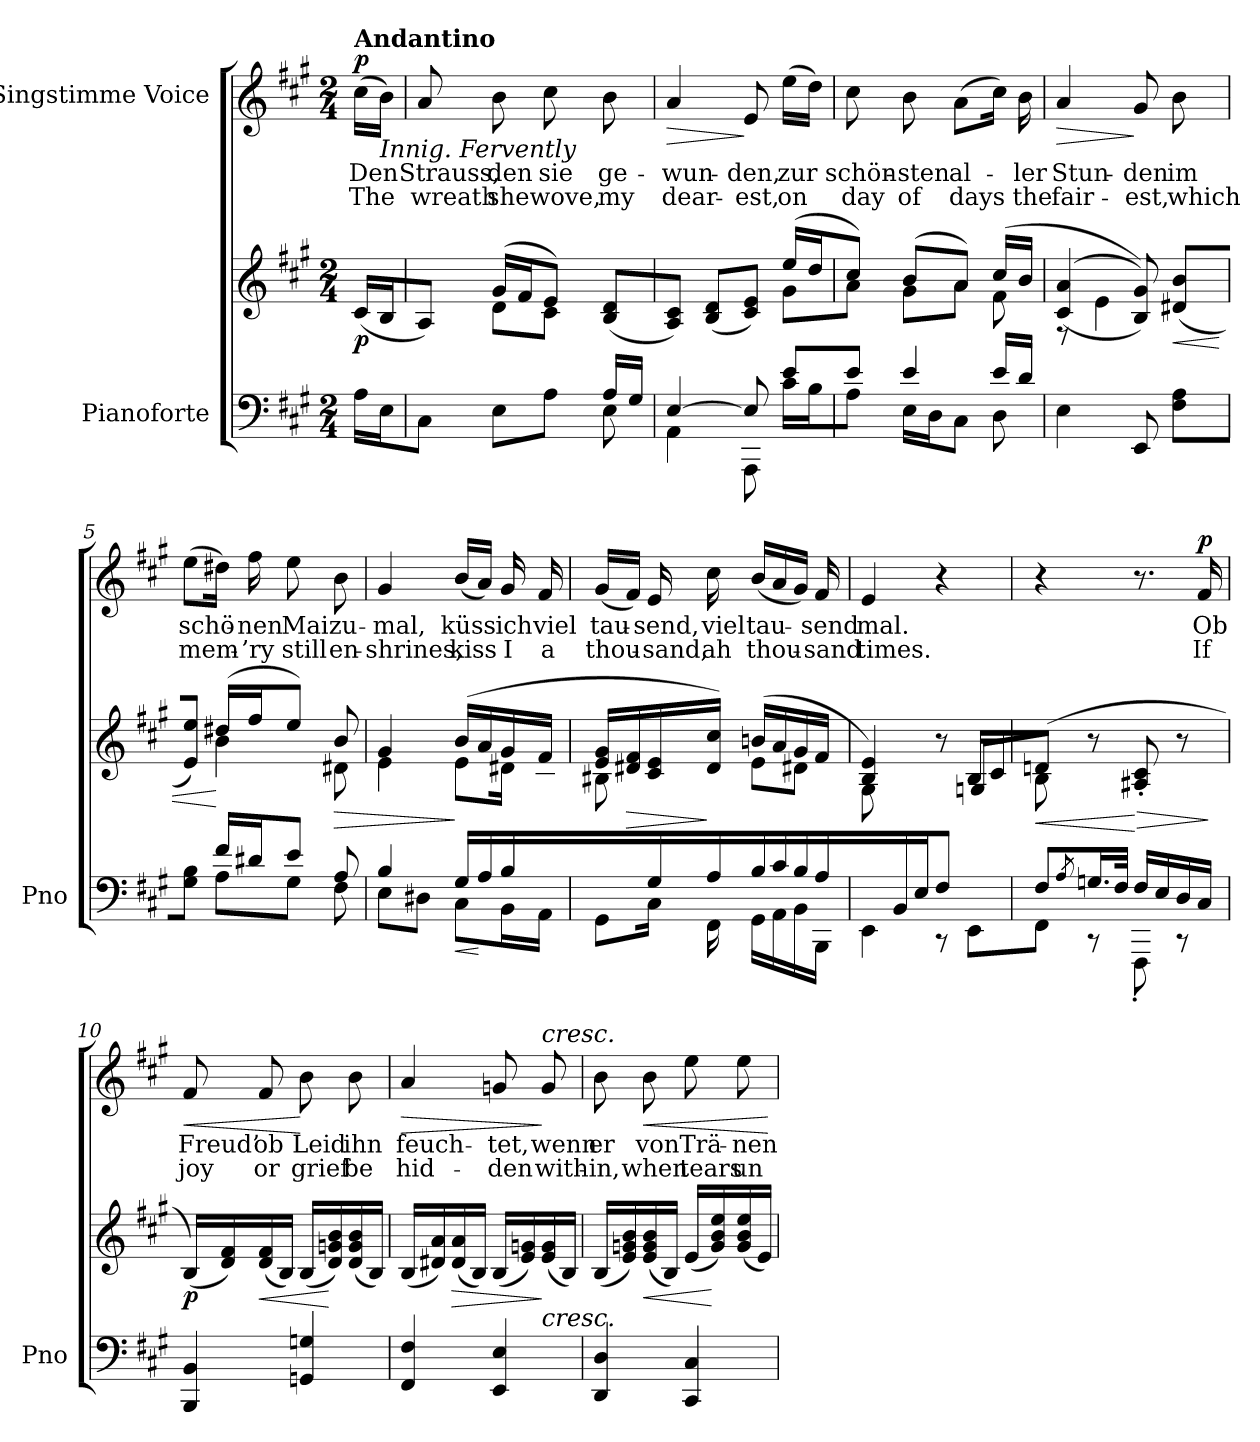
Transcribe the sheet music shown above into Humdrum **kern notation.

**kern	**kern	**dynam	**kern	**text	**text	**dynam
*part2	*part2	*part2	*part1	*part1	*part1	*part1
*staff3	*staff2	*staff2/3	*staff1	*staff1	*staff1	*staff1
*I"Pianoforte	*	*	*I"Singstimme Voice	*	*	*
*I'Pno	*	*	*	*	*	*
*clefF4	*clefG2	*	*clefG2	*	*	*
*k[f#c#g#]	*k[f#c#g#]	*	*k[f#c#g#]	*	*	*
*M2/4	*M2/4	*	*M2/4	*	*	*
=	=	=	=	=	=	=
!	!	!	!LO:TX:a:B:t=Andantino	!	!	!
!	!	!LO:DY:b	!	!LO:LY:b	!LO:LY:b	!LO:DY:a
16A\LL	(16c#/LL	p	(16cc#\LL	Den	The	p
!	!	!	!LO:TX:b:i:t=Innig. Fervently	!	!	!
16E\J	16B/J	.	16b\JJ)	.	.	.
=1	=1	=1	=1	=1	=1	=1
*^	*^	*	*	*	*	*
!	!	!	!	!	!	!LO:LY:b	!LO:LY:b	!
8C#\J	4ryy	8A/J)	8ryy	.	8a/	Strauss,	wreath	.
!	!	!	!	!	!	!LO:LY:b	!LO:LY:b	!
8E\L	.	(16g#/LL	8d\L	.	8b\	den	she	.
.	.	16f#/J	.	.	.	.	.	.
!	!	!	!	!	!	!LO:LY:b	!LO:LY:b	!
8A\J	8ryy	8e/J)	8c#\J	.	8cc#\	sie	wove,	.
!	!	!	!	!	!	!LO:LY:b	!LO:LY:b	!
16A/LL	8E\	(8B/ 8d/L	8ryy	.	8b\	ge-	my	.
16G#/JJ	.	.	.	.	.	.	.	.
=2	=2	=2	=2	=2	=2	=2	=2	=2
!	!	!	!	!	!	!LO:LY:b	!LO:LY:b	!LO:HP:b
[4E/	4AA\	8A/ 8c#/J)	4ryy	.	4a/	-wun-	dear-	>
.	.	(8B/ 8d/L	.	.	.	.	.	.
!	!	!	!	!	!	!LO:LY:b	!LO:LY:b	!
8E/]	8AAA\	8c#/ 8e/J)	8ryy	.	8e/	-den,	-est,	]
!	!	!	!	!	!	!LO:LY:b	!LO:LY:b	!
8e/L	16c#\LL	(16ee/LL	8g#\L	.	(16ee\LL	zur	on	.
.	16B\J	16dd/J	.	.	16dd\JJ)	.	.	.
=3	=3	=3	=3	=3	=3	=3	=3	=3
!	!	!	!	!	!	!LO:LY:b	!LO:LY:b	!
8e/J	8A\J	8cc#/J)	8a\J	.	8cc#\	schön-	day	.
!	!	!	!	!	!	!LO:LY:b	!LO:LY:b	!
4e/	16E\LL	(8b/L	8g#\L	.	8b\	-sten	of	.
.	16D\J	.	.	.	.	.	.	.
!	!	!	!	!	!	!LO:LY:b	!LO:LY:b	!
.	8C#\J	8a/J)	8a\J	.	(8a\L	al-	days	.
16e/LL	8D\	(16cc#/LL	8f#\	.	16cc#\Jk)	.	.	.
!	!	!	!	!	!	!LO:LY:b	!LO:LY:b	!
16d/JJ	.	16b/JJ	.	.	16b\	-ler	the	.
*v	*v	*	*	*	*	*	*	*
!!LO:LB:g=z
=4	=4	=4	=4	=4	=4	=4	=4
!	!	!	!	!	!LO:LY:b	!LO:LY:b	!LO:HP:b
4E\	((<4c#/ 4a/	8r	.	4a/	Stun-	fair-	>
.	.	4e\	.	.	.	.	.
!	!	!	!	!	!LO:LY:b	!LO:LY:b	!
8EE/	8B/ 8g#/)))	.	.	8g#/	-den	-est,	]
!	!	!	!LO:HP:b	!	!LO:LY:b	!LO:LY:b	!
8F#\ 8A\L	(8d#X/ 8b/L	8ryy	<	8b\	im	which	.
=5	=5	=5	=5	=5	=5	=5	=5
*^	*	*	*	*	*	*	*
!	!	!	!	!	!	!LO:LY:b	!LO:LY:b	!
8G#\ 8B\J	8ryy	8e/ 8ee/J)	8ryy	.	(8ee\L	schö-	mem-	.
16f#/LL	8A\L	(16dd#X/LL	4b\	[	16dd#X\Jk)	.	.	.
!	!	!	!	!	!	!LO:LY:b	!LO:LY:b	!
16d#X/J	.	16ff#/J	.	.	16ff#\	-nen	-’ry	.
!	!	!	!	!	!	!LO:LY:b	!LO:LY:b	!
8e/J	8G#\J	8ee/J)	.	.	8ee\	Mai	still	.
!	!	!	!	!LO:HP:b	!	!LO:LY:b	!LO:LY:b	!
8A/	8F#\	8b/	8d#X\	>	8b\	zu-	en-	.
=6	=6	=6	=6	=6	=6	=6	=6	=6
*	*	*	*^	*	*	*	*	*
!	!	!	!	!	!	!	!LO:LY:b	!LO:LY:b	!
4B/	8E\L	4g#/	4e\	4..ryy	.	4g#/	-mal,	-shrines,	.
.	8D#X\J	.	.	.	.	.	.	.	.
!	!	!	!	!	!LO:HP:b=2	!	!	!	!
!	!	!	!	!	!LO:HP:n=1:b	!	!LO:LY:b	!LO:LY:b	!
16G#/LL	8C#\L	(16b/LL	8e\L	.	> ] <	(16b/LL	küss	kiss	.
16A/	.	16a/	.	.	[	16a/JJ)	.	.	.
!	!	!	!	!	!	!	!LO:LY:b	!LO:LY:b	!
16B/	16BB\L	16g#/	16d#X\Jk	.	.	16g#/	ich	I	.
!	!	!	!	!	!	!	!LO:LY:b	!LO:LY:b	!
16ryy	16AA\JJ	16f#/JJ	16ryy	16c#\JJ	.	16f#/	viel	a	.
*v	*v	*	*	*	*	*	*	*	*
*	*v	*v	*v	*	*	*	*	*
.	.	]	.	.	.	.
!!LO:LB:g=z
=7	=7	=7	=7	=7	=7	=7
*^	*^	*	*	*	*	*
*	*	*	*^	*	*	*	*	*
!	!	!	!	!	!	!	!LO:LY:b	!LO:LY:b	!
8ryy	8GG#\L	16e/ 16g#/LL	4ryy	8B#X\L	.	(16g#/LL	tau-	thou-	.
!	!	!	!	!	!LO:HP:b	!	!	!	!
.	.	16d#X/ 16f#/	.	.	>	16f#/JJ)	.	.	.
!	!	!	!	!	!	!	!LO:LY:b	!LO:LY:b	!
16G#/L	16C#\Jk	16c#/ 16e/	.	4.ryy	.	16e/	-send,	-sand,	.
!	!	!	!	!	!	!	!LO:LY:b	!LO:LY:b	!
16A/JJ	16FF#\	16d#/ 16cc#/JJ)	.	.	]	16cc#\	viel	ah	.
!	!	!	!	!	!	!	!LO:LY:b	!LO:LY:b	!
16B/LL	16GG#\LL	(16bn/LL	8e\L	.	.	(16b/LL	tau-	thou-	.
16c#/	16AA\	16a/	.	.	.	16a/	.	.	.
16B/	16BB\	16g#/	8d#X\J	.	.	16g#/JJ)	.	.	.
!	!	!	!	!	!	!	!LO:LY:b	!LO:LY:b	!
16A/JJ	16BBB\JJ	16f#/JJ	.	.	.	16f#/	-send	-sand	.
=8	=8	=8	=8	=8	=8	=8	=8	=8	=8
!	!	!	!	!	!	!	!LO:LY:b	!LO:LY:b	!
8ryy	4EE\	4B/ 4e/)	4ryy	8G#\L	.	4e/	mal.	times.	.
16BB/L	.	.	.	4.ryy	.	.	.	.	.
16E/J	.	.	.	.	.	.	.	.	.
8F#/J	8r	8r	8ryy	.	.	4r	.	.	.
8ryy	8EE\L	16B/LL	8Gn\L	.	.	.	.	.	.
.	.	16c#/J	.	.	.	.	.	.	.
*	*	*v	*v	*v	*	*	*	*	*
=9	=9	=9	=9	=9	=9	=9	=9
!	!	!	!LO:HP:b	!	!	!	!
*	*	*^	*	*	*	*	*
8F#/L	8FF#\J	(8dn/J	8B\J	<	4r	.	.	.
8qA/	.	.	.	.	.	.	.	.
16.Gn/L	8r	8r	8ryy	.	.	.	.	.
32F#/JJk	.	.	.	.	.	.	.	.
!	!	!	!	!LO:HP:n=1:b	!	!	!	!
16F#/LL	8FFF#'>\	8A#X/'> 8c#/'>	4ryy	[ >	8.r	.	.	.
16E/	.	.	.	.	.	.	.	.
16D/	8r	8r	.	.	.	.	.	.
!	!	!	!	!	!	!LO:LY:b	!LO:LY:b	!LO:DY:a
16C#/JJ	.	.	.	.	16f#/	Ob	If	p
*v	*v	*	*	*	*	*	*	*
*	*v	*v	*	*	*	*	*
.	.	]	.	.	.	.
!!LO:PB:g=z
=10	=10	=10	=10	=10	=10	=10
!	!	!LO:DY:b	!	!LO:LY:b	!LO:LY:b	!LO:HP:b
4BBB/ 4BB/	(16B/LL)	p	8f#/	Freud’	joy	<
.	16d/ 16f#/)	.	.	.	.	.
!	!	!LO:HP:b	!	!LO:LY:b	!LO:LY:b	!
.	(16d/ 16f#/	<	8f#/	ob	or	.
.	16B/JJ)	.	.	.	.	.
!	!	!	!	!LO:LY:b	!LO:LY:b	!
4GGn/ 4Gn/	(16B/LL	.	8b\	Leid	grief	[
.	16d/ 16gn/ 16b/)	[	.	.	.	.
!	!	!	!	!LO:LY:b	!LO:LY:b	!
.	(16d/ 16g/ 16b/	.	8b\	ihn	be	.
.	16B/JJ)	.	.	.	.	.
=11	=11	=11	=11	=11	=11	=11
!	!	!	!	!LO:LY:b	!LO:LY:b	!LO:HP:b
4FF#/ 4F#/	(16B/LL	.	4a/	feuch-	hid-	>
.	16d#X/ 16a/)	.	.	.	.	.
!	!	!LO:HP:b	!	!	!	!
.	(16d#/ 16a/	>	.	.	.	.
.	16B/JJ)	.	.	.	.	.
!	!	!	!	!LO:LY:b	!LO:LY:b	!
4EE/ 4E/	(16B/LL	.	8gn/	-tet,	-den	.
.	16e/ 16gn/)	.	.	.	.	.
!	!	!	!LO:TX:a:i:t=cresc.	!	!	!
!	!LO:TX:b:i:t=cresc.	!	!	!	!	!
!	!	!	!	!LO:LY:b	!LO:LY:b	!
.	(16e/ 16g/	]	8g/	wenn	with-	]
.	16B/JJ)	.	.	.	.	.
=12	=12	=12	=12	=12	=12	=12
!	!	!	!	!LO:LY:b	!LO:LY:b	!
4DD/ 4D/	(16B/LL	.	8b\	er	-in,	.
.	16e/ 16gn/ 16b/)	.	.	.	.	.
!	!	!LO:HP:b	!	!LO:LY:b	!LO:LY:b	!LO:HP:b
.	(16e/ 16g/ 16b/	<	8b\	von	when	<
.	16B/JJ)	.	.	.	.	.
!	!	!	!	!LO:LY:b	!LO:LY:b	!
4CC#/ 4C#/	(16e/LL	.	8ee\	Trä-	tears	.
.	16g/ 16b/ 16ee/)	[	.	.	.	.
!	!	!	!	!LO:LY:b	!LO:LY:b	!
.	(16g/ 16b/ 16ee/	.	8ee\	-nen	un-	.
.	16e/JJ)	.	.	.	.	.
.	.	.	.	.	.	[
=	=	=	=	=	=	=
*-	*-	*-	*-	*-	*-	*-
